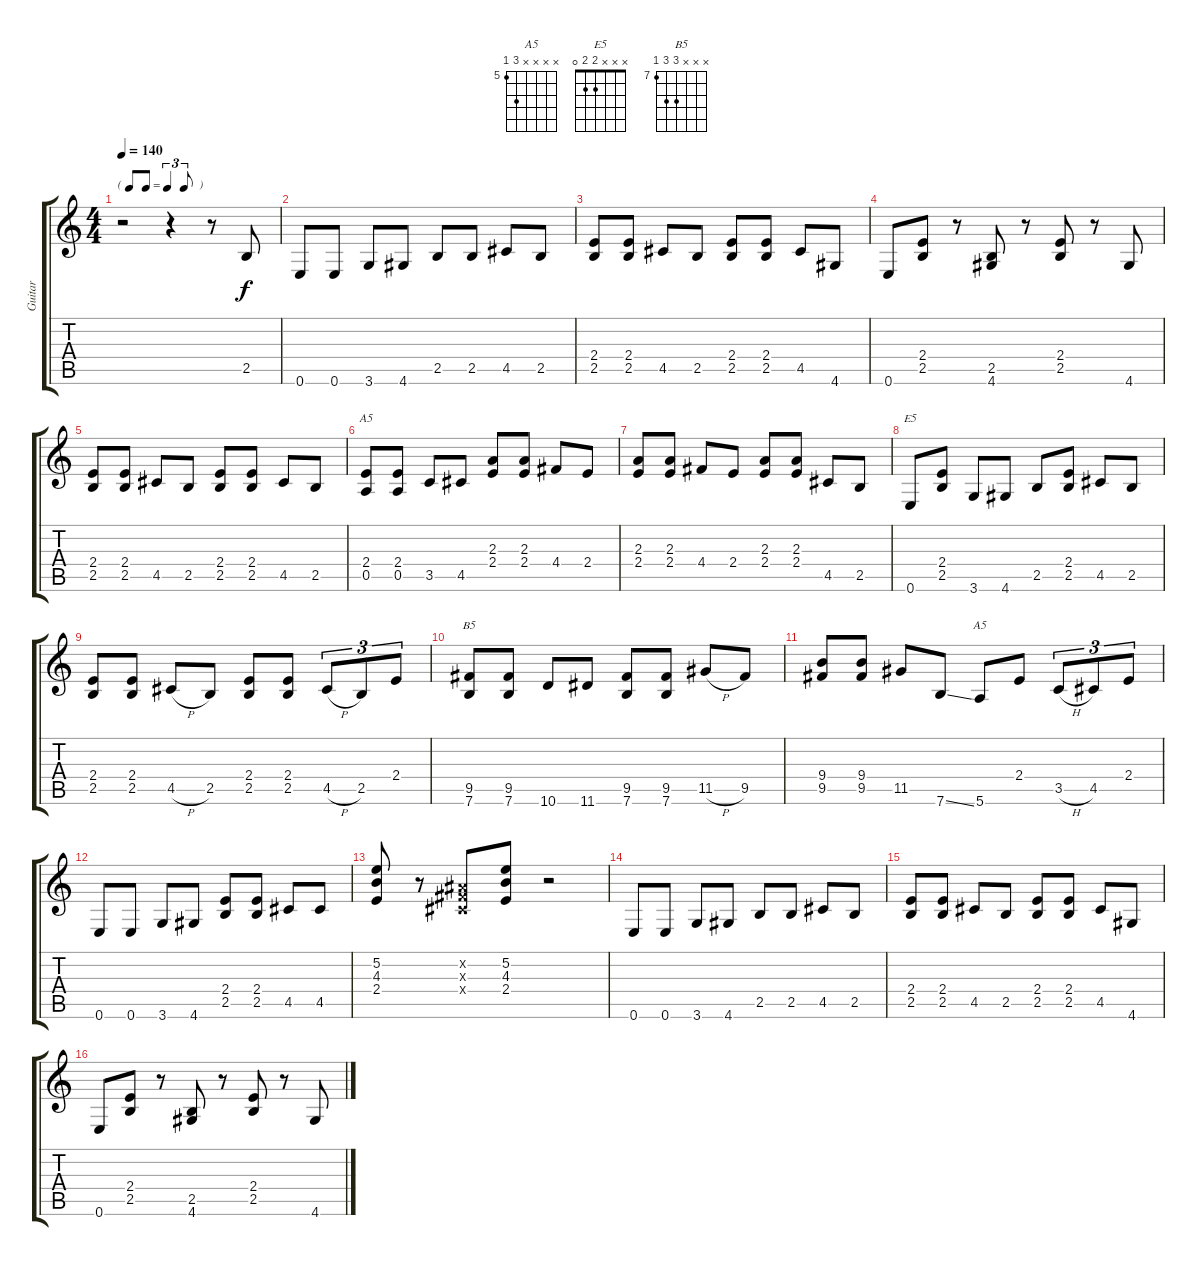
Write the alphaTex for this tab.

\track ("Guitar " "Guitar ") {instrument acousticguitarsteel}
\staff {score tabs}
\tuning (E4 B3 G3 D3 A2 E2) {hide}
\chord ("A5" x x 2 2 0 x)
\chord ("E5" x x x 2 2 0)
\chord ("B5" x x x 9 9 7) {firstfret 7}
\chord ("A5" x x x x 7 5) {firstfret 5}
\ts (4 4)
\tf triplet8th
\tempo 140
\clef g2
\ks c
r.2{dy f instrument acousticguitarsteel} r.4 r.8 2.5.8 |
0.6.8 0.6.8 3.6.8 4.6.8 2.5.8 2.5.8 4.5.8 2.5.8 |
(2.4 2.5).8 (2.4 2.5).8 4.5.8 2.5.8 (2.4 2.5).8 (2.4 2.5).8 4.5.8 4.6.8 |
0.6.8 (2.4 2.5).8 r.8 (2.5 4.6).8 r.8 (2.4 2.5).8 r.8 4.6.8 |
(2.4 2.5).8 (2.4 2.5).8 4.5.8 2.5.8 (2.4 2.5).8 (2.4 2.5).8 4.5.8 2.5.8 |
(2.4 0.5).8{ch "A5"} (2.4 0.5).8 3.5.8 4.5.8 (2.3 2.4).8 (2.3 2.4).8 4.4.8 2.4.8 |
(2.3 2.4).8 (2.3 2.4).8 4.4.8 2.4.8 (2.3 2.4).8 (2.3 2.4).8 4.5.8 2.5.8 |
0.6.8{ch "E5"} (2.4 2.5).8 3.6.8 4.6.8 2.5.8 (2.4 2.5).8 4.5.8 2.5.8 |
(2.4 2.5).8 (2.4 2.5).8 4.5{h}.8 2.5.8 (2.4 2.5).8 (2.4 2.5).8 4.5{h}.8{tu (3 2)} 2.5.8{tu (3 2)} 2.4.8{tu (3 2)} |
(9.5 7.6).8{ch "B5"} (9.5 7.6).8 10.6.8 11.6.8 (9.5 7.6).8 (9.5 7.6).8 11.5{h}.8 9.5.8 |
(9.4 9.5).8 (9.4 9.5).8 11.5.8 7.6{ss}.8 5.6.8{ch "A5"} 2.4.8 3.5{h}.8{tu (3 2)} 4.5.8{tu (3 2)} 2.4.8{tu (3 2)} |
0.6.8 0.6.8 3.6.8 4.6.8 (2.4 2.5).8 (2.4 2.5).8 4.5.8 4.5.8 |
(5.2 4.3 2.4).8 r.8 (-1.2{x} -1.3{x} -1.4{x}).8 (5.2 4.3 2.4).8 r.2 |
0.6.8 0.6.8 3.6.8 4.6.8 2.5.8 2.5.8 4.5.8 2.5.8 |
(2.4 2.5).8 (2.4 2.5).8 4.5.8 2.5.8 (2.4 2.5).8 (2.4 2.5).8 4.5.8 4.6.8 |
0.6.8 (2.4 2.5).8 r.8 (2.5 4.6).8 r.8 (2.4 2.5).8 r.8 4.6.8
